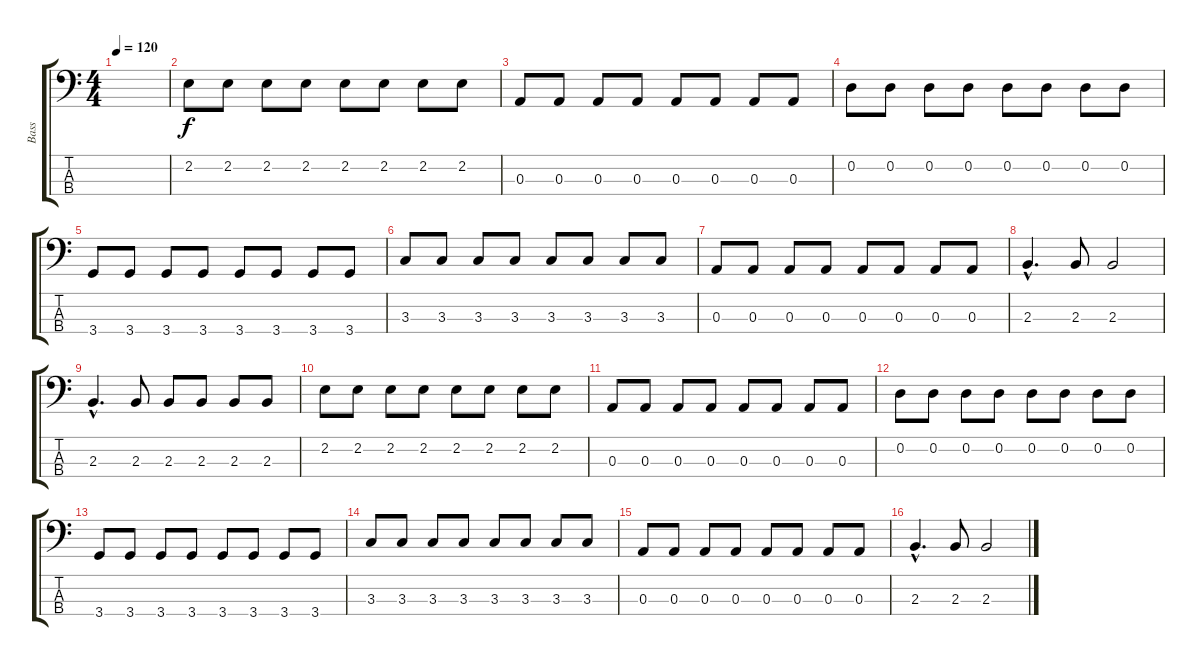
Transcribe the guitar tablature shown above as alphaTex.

\track ("Bass" "Bass") {instrument electricbasspick}
\staff {score tabs}
\tuning (G2 D2 A1 E1) {hide}
\ts (4 4)
\tempo 120
\clef f4
\ks c
|
2.2.8 2.2.8 2.2.8 2.2.8 2.2.8 2.2.8 2.2.8 2.2.8 |
0.3.8 0.3.8 0.3.8 0.3.8 0.3.8 0.3.8 0.3.8 0.3.8 |
0.2.8 0.2.8 0.2.8 0.2.8 0.2.8 0.2.8 0.2.8 0.2.8 |
3.4.8 3.4.8 3.4.8 3.4.8 3.4.8 3.4.8 3.4.8 3.4.8 |
3.3.8 3.3.8 3.3.8 3.3.8 3.3.8 3.3.8 3.3.8 3.3.8 |
0.3.8 0.3.8 0.3.8 0.3.8 0.3.8 0.3.8 0.3.8 0.3.8 |
2.3{hac}.4{d} 2.3.8 2.3.2 |
2.3{hac}.4{d} 2.3.8 2.3.8 2.3.8 2.3.8 2.3.8 |
2.2.8 2.2.8 2.2.8 2.2.8 2.2.8 2.2.8 2.2.8 2.2.8 |
0.3.8 0.3.8 0.3.8 0.3.8 0.3.8 0.3.8 0.3.8 0.3.8 |
0.2.8 0.2.8 0.2.8 0.2.8 0.2.8 0.2.8 0.2.8 0.2.8 |
3.4.8 3.4.8 3.4.8 3.4.8 3.4.8 3.4.8 3.4.8 3.4.8 |
3.3.8 3.3.8 3.3.8 3.3.8 3.3.8 3.3.8 3.3.8 3.3.8 |
0.3.8 0.3.8 0.3.8 0.3.8 0.3.8 0.3.8 0.3.8 0.3.8 |
2.3{hac}.4{d} 2.3.8 2.3.2
